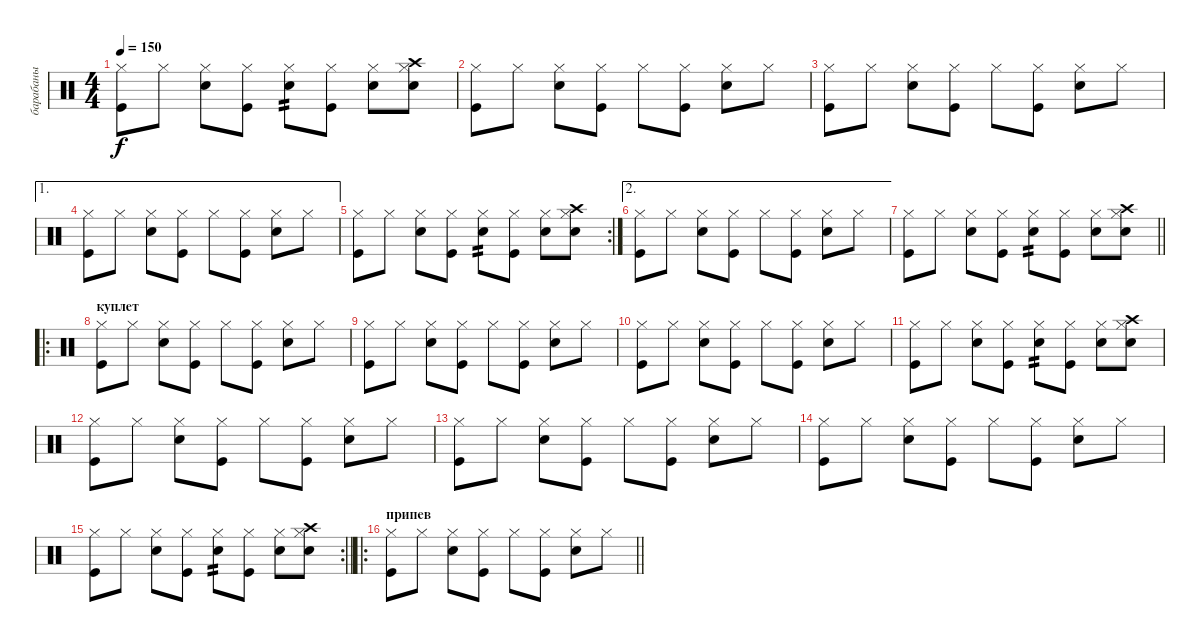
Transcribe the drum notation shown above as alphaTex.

\track ("барабаны" "барабаны") {instrument percussion}
\staff {score}
\articulation defaults
\ts (4 4)
\tempo 150
\clef neutral
\ks c
("Kick (hit)" "Hi-Hat (closed)").8{dy f} "Hi-Hat (closed)".8 ("Electric Snare (hit)" "Hi-Hat (closed)").8 ("Kick (hit)" "Hi-Hat (closed)").8 ("Electric Snare (hit)" "Hi-Hat (closed)").8{tp 2} ("Kick (hit)" "Hi-Hat (closed)").8 ("Electric Snare (hit)" "Hi-Hat (closed)").8 ("Snare (hit) 2" "Crash high (hit)" "Hi-Hat (closed)").8 |
("Kick (hit)" "Hi-Hat (closed)").8 "Hi-Hat (closed)".8 ("Electric Snare (hit)" "Hi-Hat (closed)").8 ("Kick (hit)" "Hi-Hat (closed)").8 "Hi-Hat (closed)".8 ("Kick (hit)" "Hi-Hat (closed)").8 ("Electric Snare (hit)" "Hi-Hat (closed)").8 "Hi-Hat (closed)".8 |
("Kick (hit)" "Hi-Hat (closed)").8 "Hi-Hat (closed)".8 ("Electric Snare (hit)" "Hi-Hat (closed)").8 ("Kick (hit)" "Hi-Hat (closed)").8 "Hi-Hat (closed)".8 ("Kick (hit)" "Hi-Hat (closed)").8 ("Electric Snare (hit)" "Hi-Hat (closed)").8 "Hi-Hat (closed)".8 |
\ae 1
("Kick (hit)" "Hi-Hat (closed)").8 "Hi-Hat (closed)".8 ("Electric Snare (hit)" "Hi-Hat (closed)").8 ("Kick (hit)" "Hi-Hat (closed)").8 "Hi-Hat (closed)".8 ("Kick (hit)" "Hi-Hat (closed)").8 ("Electric Snare (hit)" "Hi-Hat (closed)").8 "Hi-Hat (closed)".8 |
\rc 2
("Kick (hit)" "Hi-Hat (closed)").8 "Hi-Hat (closed)".8 ("Electric Snare (hit)" "Hi-Hat (closed)").8 ("Kick (hit)" "Hi-Hat (closed)").8 ("Electric Snare (hit)" "Hi-Hat (closed)").8{tp 2} ("Kick (hit)" "Hi-Hat (closed)").8 ("Electric Snare (hit)" "Hi-Hat (closed)").8 ("Snare (hit) 2" "Crash high (hit)" "Hi-Hat (closed)").8 |
\ae 2
("Kick (hit)" "Hi-Hat (closed)").8 "Hi-Hat (closed)".8 ("Electric Snare (hit)" "Hi-Hat (closed)").8 ("Kick (hit)" "Hi-Hat (closed)").8 "Hi-Hat (closed)".8 ("Kick (hit)" "Hi-Hat (closed)").8 ("Electric Snare (hit)" "Hi-Hat (closed)").8 "Hi-Hat (closed)".8 |
\barLineRight lightlight
("Kick (hit)" "Hi-Hat (closed)").8 "Hi-Hat (closed)".8 ("Electric Snare (hit)" "Hi-Hat (closed)").8 ("Kick (hit)" "Hi-Hat (closed)").8 ("Electric Snare (hit)" "Hi-Hat (closed)").8{tp 2} ("Kick (hit)" "Hi-Hat (closed)").8 ("Electric Snare (hit)" "Hi-Hat (closed)").8 ("Snare (hit) 2" "Crash high (hit)" "Hi-Hat (closed)").8 |
\ro
\section ("" "куплет")
("Kick (hit)" "Hi-Hat (closed)").8 "Hi-Hat (closed)".8 ("Electric Snare (hit)" "Hi-Hat (closed)").8 ("Kick (hit)" "Hi-Hat (closed)").8 "Hi-Hat (closed)".8 ("Kick (hit)" "Hi-Hat (closed)").8 ("Electric Snare (hit)" "Hi-Hat (closed)").8 "Hi-Hat (closed)".8 |
("Kick (hit)" "Hi-Hat (closed)").8 "Hi-Hat (closed)".8 ("Electric Snare (hit)" "Hi-Hat (closed)").8 ("Kick (hit)" "Hi-Hat (closed)").8 "Hi-Hat (closed)".8 ("Kick (hit)" "Hi-Hat (closed)").8 ("Electric Snare (hit)" "Hi-Hat (closed)").8 "Hi-Hat (closed)".8 |
("Kick (hit)" "Hi-Hat (closed)").8 "Hi-Hat (closed)".8 ("Electric Snare (hit)" "Hi-Hat (closed)").8 ("Kick (hit)" "Hi-Hat (closed)").8 "Hi-Hat (closed)".8 ("Kick (hit)" "Hi-Hat (closed)").8 ("Electric Snare (hit)" "Hi-Hat (closed)").8 "Hi-Hat (closed)".8 |
("Kick (hit)" "Hi-Hat (closed)").8 "Hi-Hat (closed)".8 ("Electric Snare (hit)" "Hi-Hat (closed)").8 ("Kick (hit)" "Hi-Hat (closed)").8 ("Snare (hit) 2" "Hi-Hat (closed)").8{tp 2} ("Kick (hit)" "Hi-Hat (closed)").8 ("Electric Snare (hit)" "Hi-Hat (closed)").8 ("Snare (hit) 2" "Crash high (hit)" "Hi-Hat (closed)").8 |
("Kick (hit)" "Hi-Hat (closed)").8 "Hi-Hat (closed)".8 ("Electric Snare (hit)" "Hi-Hat (closed)").8 ("Kick (hit)" "Hi-Hat (closed)").8 "Hi-Hat (closed)".8 ("Kick (hit)" "Hi-Hat (closed)").8 ("Electric Snare (hit)" "Hi-Hat (closed)").8 "Hi-Hat (closed)".8 |
("Kick (hit)" "Hi-Hat (closed)").8 "Hi-Hat (closed)".8 ("Electric Snare (hit)" "Hi-Hat (closed)").8 ("Kick (hit)" "Hi-Hat (closed)").8 "Hi-Hat (closed)".8 ("Kick (hit)" "Hi-Hat (closed)").8 ("Electric Snare (hit)" "Hi-Hat (closed)").8 "Hi-Hat (closed)".8 |
("Kick (hit)" "Hi-Hat (closed)").8 "Hi-Hat (closed)".8 ("Electric Snare (hit)" "Hi-Hat (closed)").8 ("Kick (hit)" "Hi-Hat (closed)").8 "Hi-Hat (closed)".8 ("Kick (hit)" "Hi-Hat (closed)").8 ("Electric Snare (hit)" "Hi-Hat (closed)").8 "Hi-Hat (closed)".8 |
\rc 2
\barLineRight lightlight
("Kick (hit)" "Hi-Hat (closed)").8 "Hi-Hat (closed)".8 ("Electric Snare (hit)" "Hi-Hat (closed)").8 ("Kick (hit)" "Hi-Hat (closed)").8 ("Electric Snare (hit)" "Hi-Hat (closed)").8{tp 2} ("Kick (hit)" "Hi-Hat (closed)").8 ("Electric Snare (hit)" "Hi-Hat (closed)").8 ("Snare (hit) 2" "Crash high (hit)" "Hi-Hat (closed)").8 |
\ro
\section ("" "припев")
\barLineRight lightlight
("Kick (hit)" "Hi-Hat (closed)").8 "Hi-Hat (closed)".8 ("Electric Snare (hit)" "Hi-Hat (closed)").8 ("Kick (hit)" "Hi-Hat (closed)").8 "Hi-Hat (closed)".8 ("Kick (hit)" "Hi-Hat (closed)").8 ("Electric Snare (hit)" "Hi-Hat (closed)").8 "Hi-Hat (closed)".8
